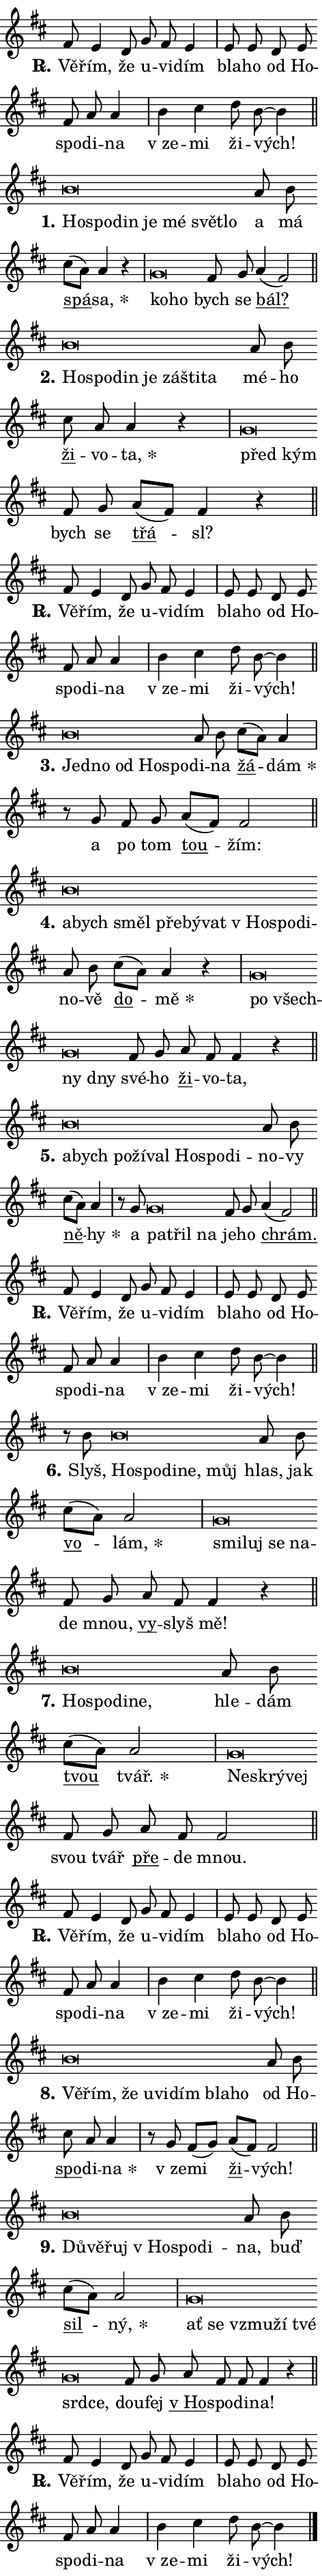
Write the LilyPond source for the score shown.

\version "2.24.0"
\header { tagline = "" }
\paper {
  indent = 0\cm
  top-margin = 0\cm
  right-margin = 0.13\cm % to fit lyric hyphens
  bottom-margin = 0\cm
  left-margin = 0\cm
  paper-width = 8\cm
  page-breaking = #ly:one-page-breaking
  system-system-spacing.basic-distance = #11
  score-system-spacing.basic-distance = #11
  ragged-last = ##f
}


%% Author: Thomas Morley
%% https://lists.gnu.org/archive/html/lilypond-user/2020-05/msg00002.html
#(define (line-position grob)
"Returns position of @var[grob} in current system:
   @code{'start}, if at first time-step
   @code{'end}, if at last time-step
   @code{'middle} otherwise
"
  (let* ((col (ly:item-get-column grob))
         (ln (ly:grob-object col 'left-neighbor))
         (rn (ly:grob-object col 'right-neighbor))
         (col-to-check-left (if (ly:grob? ln) ln col))
         (col-to-check-right (if (ly:grob? rn) rn col))
         (break-dir-left
           (and
             (ly:grob-property col-to-check-left 'non-musical #f)
             (ly:item-break-dir col-to-check-left)))
         (break-dir-right
           (and
             (ly:grob-property col-to-check-right 'non-musical #f)
             (ly:item-break-dir col-to-check-right))))
        (cond ((eqv? 1 break-dir-left) 'start)
              ((eqv? -1 break-dir-right) 'end)
              (else 'middle))))

#(define (tranparent-at-line-position vctor)
  (lambda (grob)
  "Relying on @code{line-position} select the relevant enry from @var{vctor}.
Used to determine transparency,"
    (case (line-position grob)
      ((end) (not (vector-ref vctor 0)))
      ((middle) (not (vector-ref vctor 1)))
      ((start) (not (vector-ref vctor 2))))))

noteHeadBreakVisibility =
#(define-music-function (break-visibility)(vector?)
"Makes @code{NoteHead}s transparent relying on @var{break-visibility}"
#{
  \override NoteHead.transparent =
    #(tranparent-at-line-position break-visibility)
#})

#(define delete-ledgers-for-transparent-note-heads
  (lambda (grob)
    "Reads whether a @code{NoteHead} is transparent.
If so this @code{NoteHead} is removed from @code{'note-heads} from
@var{grob}, which is supposed to be @code{LedgerLineSpanner}.
As a result ledgers are not printed for this @code{NoteHead}"
    (let* ((nhds-array (ly:grob-object grob 'note-heads))
           (nhds-list
             (if (ly:grob-array? nhds-array)
                 (ly:grob-array->list nhds-array)
                 '()))
           ;; Relies on the transparent-property being done before
           ;; Staff.LedgerLineSpanner.after-line-breaking is executed.
           ;; This is fragile ...
           (to-keep
             (remove
               (lambda (nhd)
                 (ly:grob-property nhd 'transparent #f))
               nhds-list)))
      ;; TODO find a better method to iterate over grob-arrays, similiar
      ;; to filter/remove etc for lists
      ;; For now rebuilt from scratch
      (set! (ly:grob-object grob 'note-heads)  '())
      (for-each
        (lambda (nhd)
          (ly:pointer-group-interface::add-grob grob 'note-heads nhd))
        to-keep))))

squashNotes = {
  \override NoteHead.X-extent = #'(-0.2 . 0.2)
  \override NoteHead.Y-extent = #'(-0.75 . 0)
  \override NoteHead.stencil =
    #(lambda (grob)
       (let ((pos (ly:grob-property grob 'staff-position)))
         (begin
           (if (< pos -7) (display "ERROR: Lower brevis then expected\n") (display ""))
           (if (<= pos -6) ly:text-interface::print ly:note-head::print))))
}
unSquashNotes = {
  \revert NoteHead.X-extent
  \revert NoteHead.Y-extent
  \revert NoteHead.stencil
}

hideNotes = \noteHeadBreakVisibility #begin-of-line-visible
unHideNotes = \noteHeadBreakVisibility #all-visible

% work-around for resetting accidentals
% https://lilypond.org/doc/v2.23/Documentation/notation/displaying-rhythms#unmetered-music
cadenzaMeasure = {
  \cadenzaOff
  \partial 1024 s1024
  \cadenzaOn
}

#(define-markup-command (accent layout props text) (markup?)
  "Underline accented syllable"
  (interpret-markup layout props
    #{\markup \override #'(offset . 4.3) \underline { #text }#}))

responsum = \markup \concat {
  "R" \hspace #-1.05 \path #0.1 #'((moveto 0 0.07) (lineto 0.9 0.8)) \hspace #0.05 "."
}

spaceSize = #0.6828661417322834 % exact space size for TeX Gyre Schola

\layout {
  \context {
    \Staff
    \remove "Time_signature_engraver"
    \override LedgerLineSpanner.after-line-breaking = #delete-ledgers-for-transparent-note-heads
  }
  \context {
    \Lyrics {
      \override LyricSpace.minimum-distance = \spaceSize
      \override LyricText.font-name = #"TeX Gyre Schola"
      \override LyricText.font-size = 1
      \override StanzaNumber.font-name = #"TeX Gyre Schola Bold"
      \override StanzaNumber.font-size = 1
    }
  }
  \context {
    \Score 
    \override NoteHead.text =
      #(lambda (grob) 
        (let ((pos (ly:grob-property grob 'staff-position)))
          #{\markup {
            \combine
              \halign #-0.55 \raise #(if (= pos -6) 0 0.5) \override #'(thickness . 2) \draw-line #'(3.2 . 0)
              \musicglyph "noteheads.sM1"
          }#}))
  }
}

% magnetic-lyrics.ily
%
%   written by
%     Jean Abou Samra <jean@abou-samra.fr>
%     Werner Lemberg <wl@gnu.org>
%
%   adapted by
%     Jiri Hon <jiri.hon@gmail.com>
%
% Version 2022-Apr-15

% https://www.mail-archive.com/lilypond-user@gnu.org/msg149350.html

#(define (Left_hyphen_pointer_engraver context)
   "Collect syllable-hyphen-syllable occurrences in lyrics and store
them in properties.  This engraver only looks to the left.  For
example, if the lyrics input is @code{foo -- bar}, it does the
following.

@itemize @bullet
@item
Set the @code{text} property of the @code{LyricHyphen} grob between
@q{foo} and @q{bar} to @code{foo}.

@item
Set the @code{left-hyphen} property of the @code{LyricText} grob with
text @q{foo} to the @code{LyricHyphen} grob between @q{foo} and
@q{bar}.
@end itemize

Use this auxiliary engraver in combination with the
@code{lyric-@/text::@/apply-@/magnetic-@/offset!} hook."
   (let ((hyphen #f)
         (text #f))
     (make-engraver
      (acknowledgers
       ((lyric-syllable-interface engraver grob source-engraver)
        (set! text grob)))
      (end-acknowledgers
       ((lyric-hyphen-interface engraver grob source-engraver)
        ;(when (not (grob::has-interface grob 'lyric-space-interface))
          (set! hyphen grob)));)
      ((stop-translation-timestep engraver)
       (when (and text hyphen)
         (ly:grob-set-object! text 'left-hyphen hyphen))
       (set! text #f)
       (set! hyphen #f)))))

#(define (lyric-text::apply-magnetic-offset! grob)
   "If the space between two syllables is less than the value in
property @code{LyricText@/.details@/.squash-threshold}, move the right
syllable to the left so that it gets concatenated with the left
syllable.

Use this function as a hook for
@code{LyricText@/.after-@/line-@/breaking} if the
@code{Left_@/hyphen_@/pointer_@/engraver} is active."
   (let ((hyphen (ly:grob-object grob 'left-hyphen #f)))
     (when hyphen
       (let ((left-text (ly:spanner-bound hyphen LEFT)))
         (when (grob::has-interface left-text 'lyric-syllable-interface)
           (let* ((common (ly:grob-common-refpoint grob left-text X))
                  (this-x-ext (ly:grob-extent grob common X))
                  (left-x-ext
                   (begin
                     ;; Trigger magnetism for left-text.
                     (ly:grob-property left-text 'after-line-breaking)
                     (ly:grob-extent left-text common X)))
                  ;; `delta` is the gap width between two syllables.
                  (delta (- (interval-start this-x-ext)
                            (interval-end left-x-ext)))
                  (details (ly:grob-property grob 'details))
                  (threshold (assoc-get 'squash-threshold details 0.2)))
             (when (< delta threshold)
               (let* (;; We have to manipulate the input text so that
                      ;; ligatures crossing syllable boundaries are not
                      ;; disabled.  For languages based on the Latin
                      ;; script this is essentially a beautification.
                      ;; However, for non-Western scripts it can be a
                      ;; necessity.
                      (lt (ly:grob-property left-text 'text))
                      (rt (ly:grob-property grob 'text))
                      (is-space (grob::has-interface hyphen 'lyric-space-interface))
                      (space (if is-space " " ""))
                      (extra-delta (if is-space spaceSize 0))
                      ;; Append new syllable.
                      (ltrt-space (if (and (string? lt) (string? rt))
                                (string-append lt space rt)
                                (make-concat-markup (list lt space rt))))
                      ;; Right-align `ltrt` to the right side.
                      (ltrt-space-markup (grob-interpret-markup
                               grob
                               (make-translate-markup
                                (cons (interval-length this-x-ext) 0)
                                (make-right-align-markup ltrt-space)))))
                 (begin
                   ;; Don't print `left-text`.
                   (ly:grob-set-property! left-text 'stencil #f)
                   ;; Set text and stencil (which holds all collected
                   ;; syllables so far) and shift it to the left.
                   (ly:grob-set-property! grob 'text ltrt-space)
                   (ly:grob-set-property! grob 'stencil ltrt-space-markup)
                   (ly:grob-translate-axis! grob (- (- delta extra-delta)) X))))))))))


#(define (lyric-hyphen::displace-bounds-first grob)
   ;; Make very sure this callback isn't triggered too early.
   (let ((left (ly:spanner-bound grob LEFT))
         (right (ly:spanner-bound grob RIGHT)))
     (ly:grob-property left 'after-line-breaking)
     (ly:grob-property right 'after-line-breaking)
     (ly:lyric-hyphen::print grob)))

squashThreshold = #0.4

\layout {
  \context {
    \Lyrics
    \consists #Left_hyphen_pointer_engraver
    \override LyricText.after-line-breaking =
      #lyric-text::apply-magnetic-offset!
    \override LyricHyphen.stencil = #lyric-hyphen::displace-bounds-first
    \override LyricText.details.squash-threshold = \squashThreshold
    \override LyricHyphen.minimum-distance = 0
    \override LyricHyphen.minimum-length = \squashThreshold
  }
}

squashText = \override LyricText.details.squash-threshold = 9999
unSquashText = \override LyricText.details.squash-threshold = \squashThreshold

leftText = \override LyricText.self-alignment-X = #LEFT
unLeftText = \revert LyricText.self-alignment-X

starOffset = #(lambda (grob) 
                (let ((x_offset (ly:self-alignment-interface::aligned-on-x-parent grob)))
                  (if (= x_offset 0) 0 (+ x_offset 1.2))))

star = #(define-music-function (syllable)(string?)
"Append star separator at the end of a syllable"
#{
  \once \override LyricText.X-offset = #starOffset
  \lyricmode { \markup {
    #syllable
    \override #'((font-name . "TeX Gyre Schola Bold")) \hspace #0.2 \lower #0.65 \larger "*"
  } }
#})

starAccent = #(define-music-function (syllable)(string?)
"Append star separator at the end of a syllable and make accent"
#{
  \once \override LyricText.X-offset = #starOffset
  \lyricmode { \markup {
    \accent #syllable
    \override #'((font-name . "TeX Gyre Schola Bold")) \hspace #0.2 \lower #0.65 \larger "*"
  } }
#})

breath = #(define-music-function (syllable)(string?)
"Append breathing indicator at the end of a syllable"
#{
  \lyricmode { \markup { #syllable "+" } }
#})

optionalBreath = #(define-music-function (syllable)(string?)
"Append optional breathing indicator at the end of a syllable"
#{
  \lyricmode { \markup { #syllable "(+)" } }
#})


\score {
    <<
        \new Voice = "melody" { \cadenzaOn \key d \major \relative { fis'8 e4 d8 g fis e4 \cadenzaMeasure \bar "|" e8 e d e \bar "" fis a a4 \cadenzaMeasure \bar "|" b cis d8 b~ b4 \cadenzaMeasure \bar "||" \break } }
        \new Lyrics \lyricsto "melody" { \lyricmode { \set stanza = \responsum
Vě -- řím, že u -- vi -- dím bla -- ho od Ho -- spo -- di -- na "v ze" -- mi ži -- vých! } }
    >>
    \layout {}
}

\score {
    <<
        \new Voice = "melody" { \cadenzaOn \key d \major \relative { \squashNotes b'\breve*1/16 \hideNotes \breve*1/16 \bar "" \breve*1/16 \bar "" \breve*1/16 \bar "" \breve*1/16 \bar "" \breve*1/16 \breve*1/16 \bar "" \unHideNotes \unSquashNotes a8 b \bar "" cis[( a)] a4 r \cadenzaMeasure \bar "|" \squashNotes g\breve*1/16 \hideNotes \breve*1/16 \bar "" \unHideNotes \unSquashNotes fis8 g \bar "" a4( fis2) \cadenzaMeasure \bar "||" \break } }
        \new Lyrics \lyricsto "melody" { \lyricmode { \set stanza = "1."
\leftText Ho -- \squashText spo -- din je mé svět -- lo \unLeftText \unSquashText a má \markup \accent spá -- \star sa, \leftText ko -- \squashText ho \unLeftText \unSquashText bych se \markup \accent bál? } }
    >>
    \layout {}
}

\score {
    <<
        \new Voice = "melody" { \cadenzaOn \key d \major \relative { \squashNotes b'\breve*1/16 \hideNotes \breve*1/16 \bar "" \breve*1/16 \bar "" \breve*1/16 \bar "" \breve*1/16 \bar "" \breve*1/16 \breve*1/16 \bar "" \unHideNotes \unSquashNotes a8 b \bar "" cis a a4 r \cadenzaMeasure \bar "|" \squashNotes g\breve*1/16 \hideNotes \breve*1/16 \bar "" \unHideNotes \unSquashNotes fis8 g \bar "" a[( fis)] fis4 r \cadenzaMeasure \bar "||" \break } }
        \new Lyrics \lyricsto "melody" { \lyricmode { \set stanza = "2."
\leftText Ho -- \squashText spo -- din je zá -- šti -- ta \unLeftText \unSquashText mé -- ho \markup \accent ži -- vo -- \star ta, \leftText před \squashText kým \unLeftText \unSquashText bych se \markup \accent třá -- sl? } }
    >>
    \layout {}
}

\score {
    <<
        \new Voice = "melody" { \cadenzaOn \key d \major \relative { fis'8 e4 d8 g fis e4 \cadenzaMeasure \bar "|" e8 e d e \bar "" fis a a4 \cadenzaMeasure \bar "|" b cis d8 b~ b4 \cadenzaMeasure \bar "||" \break } }
        \new Lyrics \lyricsto "melody" { \lyricmode { \set stanza = \responsum
Vě -- řím, že u -- vi -- dím bla -- ho od Ho -- spo -- di -- na "v ze" -- mi ži -- vých! } }
    >>
    \layout {}
}

\score {
    <<
        \new Voice = "melody" { \cadenzaOn \key d \major \relative { \squashNotes b'\breve*1/16 \hideNotes \breve*1/16 \bar "" \breve*1/16 \bar "" \breve*1/16 \breve*1/16 \bar "" \unHideNotes \unSquashNotes a8 b \bar "" cis[( a)] a4 \cadenzaMeasure \bar "|" r8 g8 fis8 g \bar "" a[( fis)] fis2 \cadenzaMeasure \bar "||" \break } }
        \new Lyrics \lyricsto "melody" { \lyricmode { \set stanza = "3."
\leftText Jed -- \squashText no od Ho -- spo -- \unLeftText \unSquashText di -- na \markup \accent žá -- \star dám a po tom \markup \accent tou -- žím: } }
    >>
    \layout {}
}

\score {
    <<
        \new Voice = "melody" { \cadenzaOn \key d \major \relative { \squashNotes b'\breve*1/16 \hideNotes \breve*1/16 \bar "" \breve*1/16 \bar "" \breve*1/16 \bar "" \breve*1/16 \bar "" \breve*1/16 \bar "" \breve*1/16 \bar "" \breve*1/16 \breve*1/16 \bar "" \unHideNotes \unSquashNotes a8 b \bar "" cis[( a)] a4 r \cadenzaMeasure \bar "|" \squashNotes g\breve*1/16 \hideNotes \breve*1/16 \bar "" \breve*1/16 \breve*1/16 \bar "" \unHideNotes \unSquashNotes fis8 g \bar "" a8 fis fis4 r \cadenzaMeasure \bar "||" \break } }
        \new Lyrics \lyricsto "melody" { \lyricmode { \set stanza = "4."
\leftText a -- \squashText bych směl pře -- bý -- vat "v Ho" -- spo -- di -- \unLeftText \unSquashText no -- vě \markup \accent do -- \star mě \leftText po \squashText všech -- ny dny \unLeftText \unSquashText své -- ho \markup \accent ži -- vo -- ta, } }
    >>
    \layout {}
}

\score {
    <<
        \new Voice = "melody" { \cadenzaOn \key d \major \relative { \squashNotes b'\breve*1/16 \hideNotes \breve*1/16 \bar "" \breve*1/16 \bar "" \breve*1/16 \bar "" \breve*1/16 \bar "" \breve*1/16 \bar "" \breve*1/16 \breve*1/16 \bar "" \unHideNotes \unSquashNotes a8 b \bar "" cis[( a)] a4 \cadenzaMeasure \bar "|" r8 g \squashNotes g\breve*1/16 \hideNotes \breve*1/16 \breve*1/16 \bar "" \unHideNotes \unSquashNotes fis8 g \bar "" a4( fis2) \cadenzaMeasure \bar "||" \break } }
        \new Lyrics \lyricsto "melody" { \lyricmode { \set stanza = "5."
\leftText a -- \squashText bych po -- ží -- val Ho -- spo -- di -- \unLeftText \unSquashText no -- vy \markup \accent ně -- \star hy a \leftText pa -- \squashText třil na \unLeftText \unSquashText je -- ho \markup \accent chrám. } }
    >>
    \layout {}
}

\score {
    <<
        \new Voice = "melody" { \cadenzaOn \key d \major \relative { fis'8 e4 d8 g fis e4 \cadenzaMeasure \bar "|" e8 e d e \bar "" fis a a4 \cadenzaMeasure \bar "|" b cis d8 b~ b4 \cadenzaMeasure \bar "||" \break } }
        \new Lyrics \lyricsto "melody" { \lyricmode { \set stanza = \responsum
Vě -- řím, že u -- vi -- dím bla -- ho od Ho -- spo -- di -- na "v ze" -- mi ži -- vých! } }
    >>
    \layout {}
}

\score {
    <<
        \new Voice = "melody" { \cadenzaOn \key d \major \relative { r8 b'8 \squashNotes b\breve*1/16 \hideNotes \breve*1/16 \bar "" \breve*1/16 \bar "" \breve*1/16 \breve*1/16 \bar "" \unHideNotes \unSquashNotes a8 b \bar "" cis[( a)] a2 \cadenzaMeasure \bar "|" \squashNotes g\breve*1/16 \hideNotes \breve*1/16 \bar "" \breve*1/16 \breve*1/16 \bar "" \unHideNotes \unSquashNotes fis8 g \bar "" a fis fis4 r \cadenzaMeasure \bar "||" \break } }
        \new Lyrics \lyricsto "melody" { \lyricmode { \set stanza = "6."
Slyš, \leftText Ho -- \squashText spo -- di -- ne, můj \unLeftText \unSquashText hlas, jak \markup \accent vo -- \star lám, \leftText smi -- \squashText luj se na -- \unLeftText \unSquashText de mnou, \markup \accent vy -- slyš mě! } }
    >>
    \layout {}
}

\score {
    <<
        \new Voice = "melody" { \cadenzaOn \key d \major \relative { \squashNotes b'\breve*1/16 \hideNotes \breve*1/16 \bar "" \breve*1/16 \breve*1/16 \bar "" \unHideNotes \unSquashNotes a8 b \bar "" cis[( a)] a2 \cadenzaMeasure \bar "|" \squashNotes g\breve*1/16 \hideNotes \breve*1/16 \breve*1/16 \bar "" \unHideNotes \unSquashNotes fis8 g \bar "" a fis fis2 \cadenzaMeasure \bar "||" \break } }
        \new Lyrics \lyricsto "melody" { \lyricmode { \set stanza = "7."
\leftText Ho -- \squashText spo -- di -- ne, \unLeftText \unSquashText hle -- dám \markup \accent tvou \star tvář. \leftText Ne -- \squashText skrý -- vej \unLeftText \unSquashText svou tvář \markup \accent pře -- de mnou. } }
    >>
    \layout {}
}

\score {
    <<
        \new Voice = "melody" { \cadenzaOn \key d \major \relative { fis'8 e4 d8 g fis e4 \cadenzaMeasure \bar "|" e8 e d e \bar "" fis a a4 \cadenzaMeasure \bar "|" b cis d8 b~ b4 \cadenzaMeasure \bar "||" \break } }
        \new Lyrics \lyricsto "melody" { \lyricmode { \set stanza = \responsum
Vě -- řím, že u -- vi -- dím bla -- ho od Ho -- spo -- di -- na "v ze" -- mi ži -- vých! } }
    >>
    \layout {}
}

\score {
    <<
        \new Voice = "melody" { \cadenzaOn \key d \major \relative { \squashNotes b'\breve*1/16 \hideNotes \breve*1/16 \bar "" \breve*1/16 \bar "" \breve*1/16 \bar "" \breve*1/16 \bar "" \breve*1/16 \bar "" \breve*1/16 \breve*1/16 \bar "" \unHideNotes \unSquashNotes a8 b \bar "" cis a a4 \cadenzaMeasure \bar "|" r8 g8 fis8[( g)] \bar "" a[( fis)] fis2 \cadenzaMeasure \bar "||" \break } }
        \new Lyrics \lyricsto "melody" { \lyricmode { \set stanza = "8."
\leftText Vě -- \squashText řím, že u -- vi -- dím bla -- ho \unLeftText \unSquashText od Ho -- \markup \accent spo -- di -- \star na "v ze" -- mi \markup \accent ži -- vých! } }
    >>
    \layout {}
}

\score {
    <<
        \new Voice = "melody" { \cadenzaOn \key d \major \relative { \squashNotes b'\breve*1/16 \hideNotes \breve*1/16 \bar "" \breve*1/16 \bar "" \breve*1/16 \bar "" \breve*1/16 \breve*1/16 \bar "" \unHideNotes \unSquashNotes a8 b \bar "" cis[( a)] a2 \cadenzaMeasure \bar "|" \squashNotes g\breve*1/16 \hideNotes \breve*1/16 \bar "" \breve*1/16 \bar "" \breve*1/16 \bar "" \breve*1/16 \bar "" \breve*1/16 \breve*1/16 \bar "" \unHideNotes \unSquashNotes fis8 g \bar "" a fis fis fis4 r \cadenzaMeasure \bar "||" \break } }
        \new Lyrics \lyricsto "melody" { \lyricmode { \set stanza = "9."
\leftText Dů -- \squashText vě -- řuj "v Ho" -- spo -- di -- \unLeftText \unSquashText na, buď \markup \accent sil -- \star ný, \leftText ať \squashText se vzmu -- ží tvé srd -- ce, \unLeftText \unSquashText dou -- fej \markup \accent "v Ho" -- spo -- di -- na! } }
    >>
    \layout {}
}

\score {
    <<
        \new Voice = "melody" { \cadenzaOn \key d \major \relative { fis'8 e4 d8 g fis e4 \cadenzaMeasure \bar "|" e8 e d e \bar "" fis a a4 \cadenzaMeasure \bar "|" b cis d8 b~ b4 \cadenzaMeasure \bar "||" \break } \bar "|." }
        \new Lyrics \lyricsto "melody" { \lyricmode { \set stanza = \responsum
Vě -- řím, že u -- vi -- dím bla -- ho od Ho -- spo -- di -- na "v ze" -- mi ži -- vých! } }
    >>
    \layout {}
}
